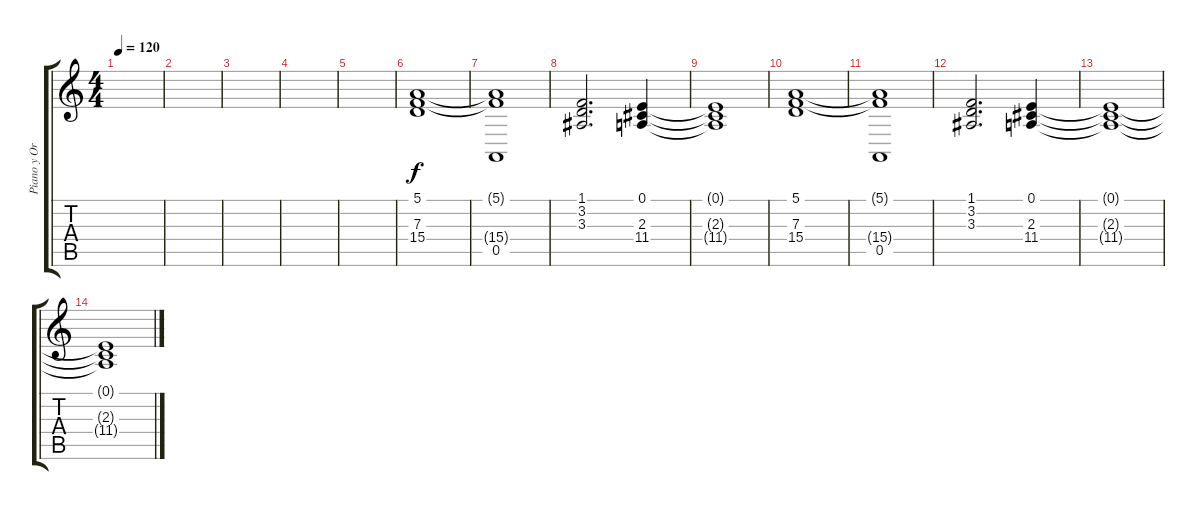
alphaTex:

\track ("Piano y Organo" "Piano y Or") {instrument brightacousticpiano}
\staff {score tabs}
\tuning (E4 B3 G3 D3 A2 E2) {hide}
\ts (4 4)
\tempo 120
\clef g2
\ks c
|
|
|
|
|
(5.1 7.3 15.4).1{volume 10 instrument stringensemble1} |
(5.1{t} 15.4{t} 0.5).1 |
(1.1 3.2 3.3).2{d} (0.1 2.3 11.4).4 |
(0.1{t} 2.3{t} 11.4{t}).1 |
(5.1 7.3 15.4).1{instrument stringensemble1} |
(5.1{t} 15.4{t} 0.5).1 |
(1.1 3.2 3.3).2{d} (0.1 2.3 11.4).4 |
(0.1{t} 2.3{t} 11.4{t}).1 |
(0.1{t} 2.3{t} 11.4{t}).1
